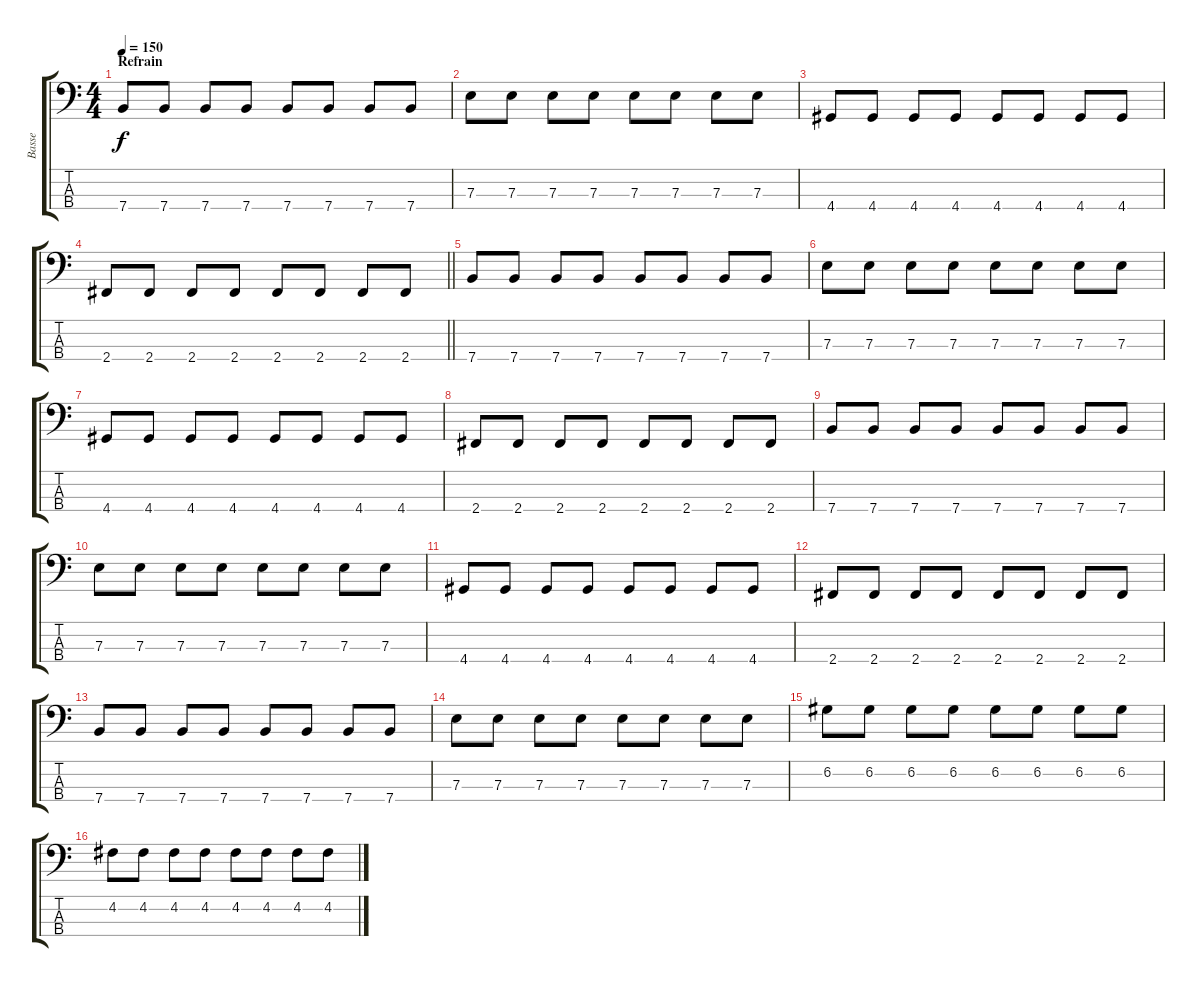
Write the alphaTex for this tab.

\track ("Basse" "Basse") {instrument electricbassfinger}
\staff {score tabs}
\tuning (G2 D2 A1 E1) {hide}
\ts (4 4)
\section ("" "Refrain")
\tempo 150
\clef f4
\ks c
7.4.8{dy f} 7.4.8 7.4.8 7.4.8 7.4.8 7.4.8 7.4.8 7.4.8 |
7.3.8 7.3.8 7.3.8 7.3.8 7.3.8 7.3.8 7.3.8 7.3.8 |
4.4.8 4.4.8 4.4.8 4.4.8 4.4.8 4.4.8 4.4.8 4.4.8 |
\barLineRight lightlight
2.4.8 2.4.8 2.4.8 2.4.8 2.4.8 2.4.8 2.4.8 2.4.8 |
7.4.8 7.4.8 7.4.8 7.4.8 7.4.8 7.4.8 7.4.8 7.4.8 |
7.3.8 7.3.8 7.3.8 7.3.8 7.3.8 7.3.8 7.3.8 7.3.8 |
4.4.8 4.4.8 4.4.8 4.4.8 4.4.8 4.4.8 4.4.8 4.4.8 |
2.4.8 2.4.8 2.4.8 2.4.8 2.4.8 2.4.8 2.4.8 2.4.8 |
7.4.8 7.4.8 7.4.8 7.4.8 7.4.8 7.4.8 7.4.8 7.4.8 |
7.3.8 7.3.8 7.3.8 7.3.8 7.3.8 7.3.8 7.3.8 7.3.8 |
4.4.8 4.4.8 4.4.8 4.4.8 4.4.8 4.4.8 4.4.8 4.4.8 |
2.4.8 2.4.8 2.4.8 2.4.8 2.4.8 2.4.8 2.4.8 2.4.8 |
7.4.8 7.4.8 7.4.8 7.4.8 7.4.8 7.4.8 7.4.8 7.4.8 |
7.3.8 7.3.8 7.3.8 7.3.8 7.3.8 7.3.8 7.3.8 7.3.8 |
6.2.8 6.2.8 6.2.8 6.2.8 6.2.8 6.2.8 6.2.8 6.2.8 |
4.2.8 4.2.8 4.2.8 4.2.8 4.2.8 4.2.8 4.2.8 4.2.8
